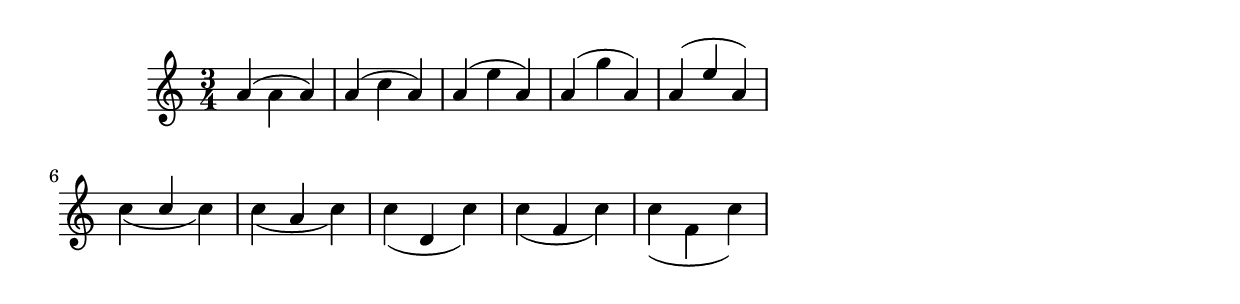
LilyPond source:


\version "1.3.96";
\score{
	\notes\relative c''{
		\time 3/4;
		\slurUp
		\stemBoth a ( \stemDown a \stemBoth ) a a( c )a a( e' )a, a( g' )a,
		\stemUp a( e' )a,
		\break
		\slurDown
		\stemBoth c ( \stemUp c \stemBoth ) c c ( a ) c c( d, )c' c( f, )c'
		\stemDown c( f, )c'
	}
	\paper{
		linewidth = 120.\mm;
	}
}
